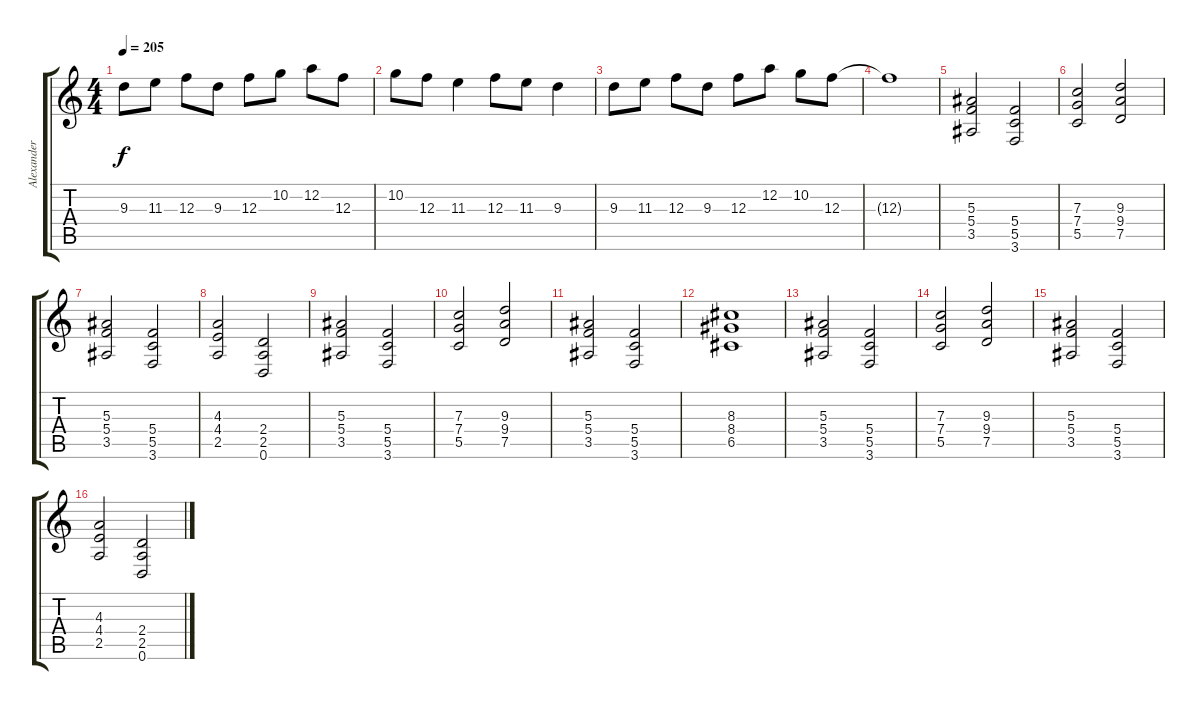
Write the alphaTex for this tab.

\track ("Alexander Kuoppala" "Alexander ") {instrument distortionguitar}
\staff {score tabs}
\tuning (D4 A3 F3 C3 G2 D2) {hide}
\ts (4 4)
\tempo 205
\clef g2
\ks c
9.3.8{dy f} 11.3.8 12.3.8 9.3.8 12.3.8 10.2.8 12.2.8 12.3.8 |
10.2.8 12.3.8 11.3.4 12.3.8 11.3.8 9.3.4 |
9.3.8 11.3.8 12.3.8 9.3.8 12.3.8 12.2.8 10.2.8 12.3.8 |
12.3{t}.1 |
(5.3 5.4 3.5).2 (5.4 5.5 3.6).2 |
(7.3 7.4 5.5).2 (9.3 9.4 7.5).2 |
(5.3 5.4 3.5).2 (5.4 5.5 3.6).2 |
(4.3 4.4 2.5).2 (2.4 2.5 0.6).2 |
(5.3 5.4 3.5).2 (5.4 5.5 3.6).2 |
(7.3 7.4 5.5).2 (9.3 9.4 7.5).2 |
(5.3 5.4 3.5).2 (5.4 5.5 3.6).2 |
(8.3 8.4 6.5).1 |
(5.3 5.4 3.5).2 (5.4 5.5 3.6).2 |
(7.3 7.4 5.5).2 (9.3 9.4 7.5).2 |
(5.3 5.4 3.5).2 (5.4 5.5 3.6).2 |
(4.3 4.4 2.5).2 (2.4 2.5 0.6).2
